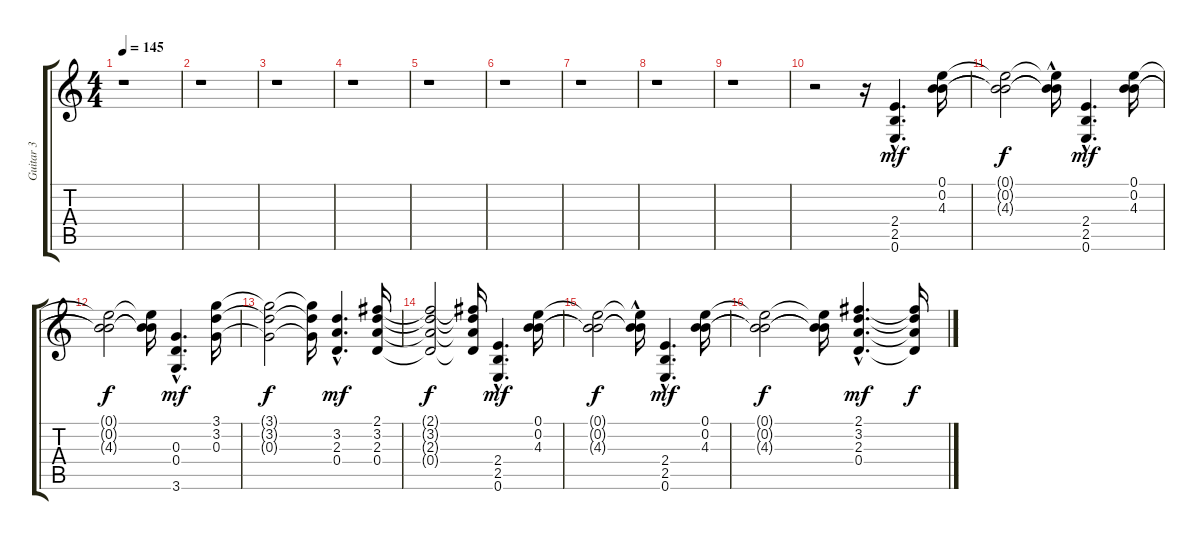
\track ("Guitar 3" "Guitar 3") {instrument acousticguitarsteel}
\staff {score tabs}
\tuning (E4 B3 G3 D3 A2 E2) {hide}
\ts (4 4)
\tempo 145
\clef g2
\ks c
r.1{dy mf} |
r.1 |
r.1 |
r.1 |
r.1 |
r.1 |
r.1 |
r.1 |
r.1 |
r.2 r.16 (2.4{hac} 2.5{hac} 0.6{hac}).4{d} (0.1 0.2 4.3).16 |
(0.1{t} 0.2{t} 4.3{t}).2{dy f} (0.1{t} 0.2{hac t} 4.3{hac t}).16 (2.4{hac} 2.5{hac} 0.6{hac}).4{d dy mf} (0.1 0.2 4.3).16 |
(0.1{t} 0.2{t} 4.3{t}).2{dy f} (0.1{t} 0.2{t} 4.3{t}).16 (0.3{hac} 0.4{hac} 3.6{hac}).4{d dy mf} (3.1 3.2 0.3).16 |
(3.1{t} 3.2{t} 0.3{t}).2{dy f} (3.1{t} 3.2{t} 0.3{t}).16 (3.2{hac} 2.3{hac} 0.4{hac}).4{d dy mf} (2.1 3.2 2.3 0.4).16 |
(2.1{t} 3.2{t} 2.3{t} 0.4{t}).2{dy f} (2.1{t} 3.2{t} 2.3{t} 0.4{t}).16 (2.4{hac} 2.5{hac} 0.6{hac}).4{d dy mf} (0.1 0.2 4.3).16 |
(0.1{t} 0.2{t} 4.3{t}).2{dy f} (0.1{t} 0.2{hac t} 4.3{hac t}).16 (2.4{hac} 2.5{hac} 0.6{hac}).4{d dy mf} (0.1 0.2 4.3).16 |
(0.1{t} 0.2{t} 4.3{t}).2{dy f} (0.1{t} 0.2{t} 4.3{t}).16 (2.1{hac} 3.2{hac} 2.3{hac} 0.4{hac}).4{d dy mf} (2.1{t} 3.2{t} 2.3{t} 0.4{t}).16{dy f}
